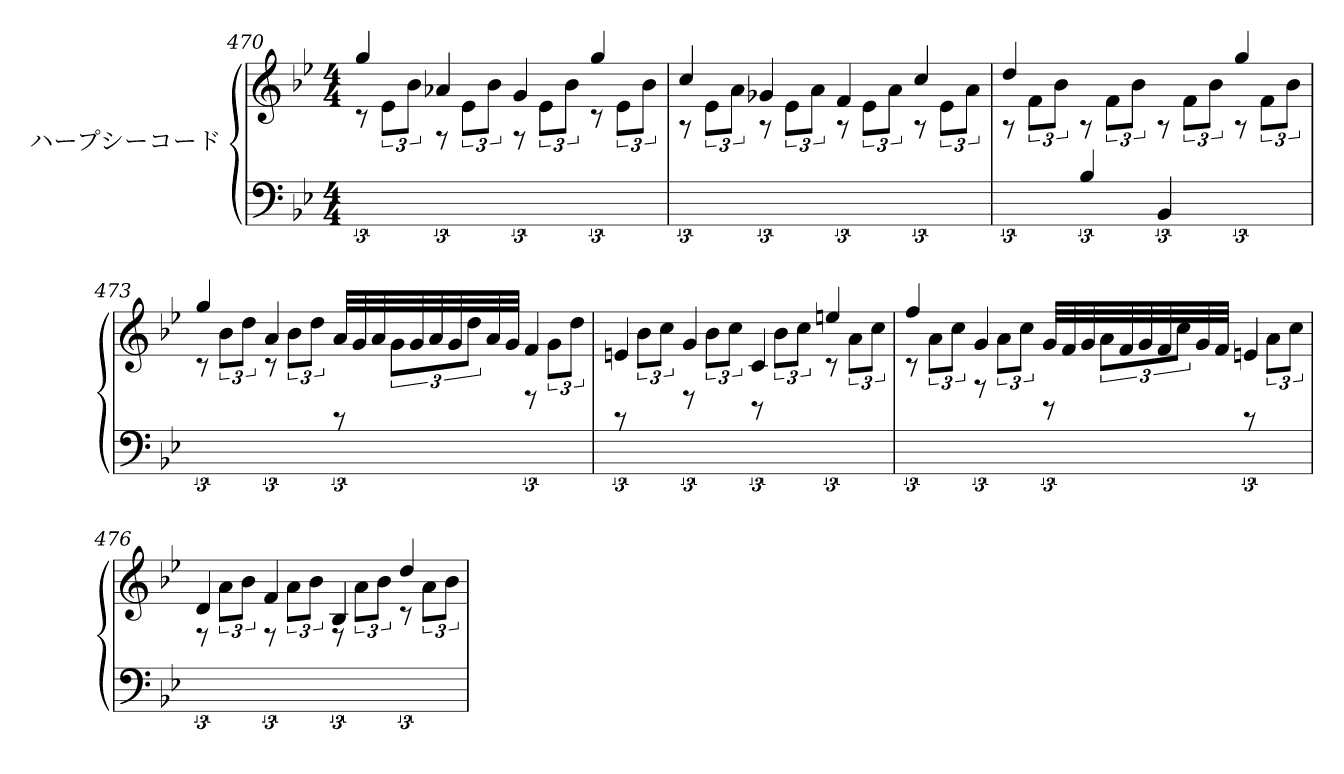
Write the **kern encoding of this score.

**kern	**kern
*part1	*part1
*staff2	*staff1
*I"ハープシーコード	*
*clefF4	*clefG2
*k[b-e-]	*k[b-e-]
*M4/4	*M4/4
=470	=470
*	*^
12rff	4gg/	12ryy
6ryy	.	12e-\L
.	.	12b-\J
12rb	4a-X/	12ryy
6ryy	.	12e-\L
.	.	12b-\J
12rb	4g/	12ryy
6ryy	.	12e-\L
.	.	12b-\J
12rff	4gg/	12ryy
6ryy	.	12e-\L
.	.	12b-\J
=471	=471	=471
12rdd	4cc/	12ryy
6ryy	.	12e-\L
.	.	12a\J
12rdd	4g-X/	12ryy
6ryy	.	12e-\L
.	.	12a\J
12rdd	4f/	12ryy
6ryy	.	12e-\L
.	.	12a\J
12rdd	4cc/	12ryy
6ryy	.	12e-\L
.	.	12a\J
!!LO:LB:g=z	!!
=472	=472	=472
*^	*	*
4ryy	12rdd	4dd/	12ryy
.	6ryy	.	12f\L
.	.	.	12b-\J
4B-/	12rdd	2ryy	12ryy
.	6ryy	.	12f\L
.	.	.	12b-\J
4BB-/	12rdd	.	12ryy
.	6ryy	.	12f\L
.	.	.	12b-\J
6ryy	12rdd	4gg/	12ryy
.	6ryy	.	12f\L
12ryy	.	.	12b-\J
*v	*v	*	*
=473	=473	=473
12rff	4gg/	12ryy
6ryy	.	12b-\L
.	.	12dd\J
12rff	4a/	12ryy
6ryy	.	12b-\L
.	.	12dd\J
12rc	32a/LLL	12ryy
.	32g/	.
.	32a/	.
6ryy	.	12g\L
.	32g/	.
.	32a/	.
.	32g/	.
.	.	12dd\J
.	32a/	.
.	32g/JJJ	.
12rg	4f/	12ryy
6ryy	.	12g\L
.	.	12dd\J
=474	=474	=474
12rc	4en/	12ryy
6ryy	.	12b-\L
.	.	12cc\J
12rg	4g/	12ryy
6ryy	.	12b-\L
.	.	12cc\J
12re	4c/	12ryy
6ryy	.	12b-\L
.	.	12cc\J
12rff	4een/	12ryy
6ryy	.	12a\L
.	.	12cc\J
!!LO:LB:g=z	!!
=475	=475	=475
12rff	4ff/	12ryy
6ryy	.	12a\L
.	.	12cc\J
12rb	4g/	12ryy
6ryy	.	12a\L
.	.	12cc\J
12re	32g/LLL	12ryy
.	32f/	.
.	32g/	.
6ryy	.	12a\L
.	32f/	.
.	32g/	.
.	32f/	.
.	.	12cc\J
.	32g/	.
.	32f/JJJ	.
12rc	4en/	12ryy
6ryy	.	12a\L
.	.	12cc\J
=476	=476	=476
12rg	4d/	12ryy
6ryy	.	12a\L
.	.	12b-\J
12rg	4f/	12ryy
6ryy	.	12a\L
.	.	12b-\J
12rg	4B-/	12ryy
6ryy	.	12a\L
.	.	12b-\J
12rdd	4dd/	12ryy
6ryy	.	12a\L
.	.	12b-\J
*	*v	*v
=	=
*-	*-
